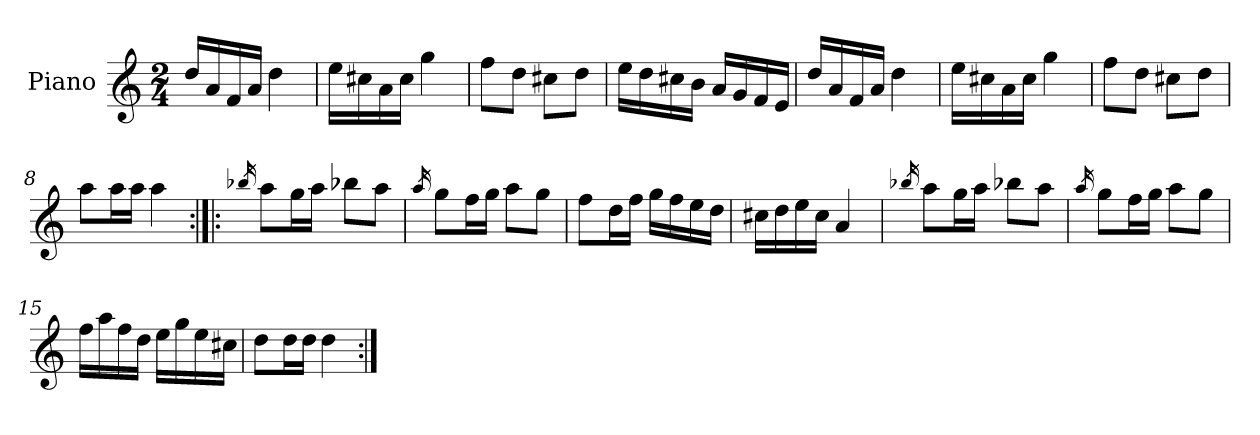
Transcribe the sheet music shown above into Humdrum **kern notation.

**kern
*part1
*staff1
*I"Piano
*I'Pno.
*clefG2
*k[]
*M2/4
=1
16dd/LL
16a/
16f/
16a/JJ
4dd\
=2
16ee\LL
16cc#X\
16a\
16cc#\JJ
4gg\
=3
8ff\L
8dd\J
8cc#X\L
8dd\J
=4
16ee\LL
16dd\
16cc#X\
16b\JJ
16a/LL
16g/
16f/
16e/JJ
=5
16dd/LL
16a/
16f/
16a/JJ
4dd\
=6
16ee\LL
16cc#X\
16a\
16cc#\JJ
4gg\
=7
8ff\L
8dd\J
8cc#X\L
8dd\J
=8
8aa\L
16aa\L
16aa\JJ
4aa\
=9:|!|:
16qbb-X/
8aa\L
16gg\L
16aa\JJ
8bb-\L
8aa\J
=10
16qaa/
8gg\L
16ff\L
16gg\JJ
8aa\L
8gg\J
=11
8ff\L
16dd\L
16ff\JJ
16gg\LL
16ff\
16ee\
16dd\JJ
=12
16cc#X\LL
16dd\
16ee\
16cc#\JJ
4a/
=13
16qbb-X/
8aa\L
16gg\L
16aa\JJ
8bb-\L
8aa\J
=14
16qaa/
8gg\L
16ff\L
16gg\JJ
8aa\L
8gg\J
=15
16ff\LL
16aa\
16ff\
16dd\JJ
16ee\LL
16gg\
16ee\
16cc#X\JJ
=16
8dd\L
16dd\L
16dd\JJ
4dd\
=:|!
*-
